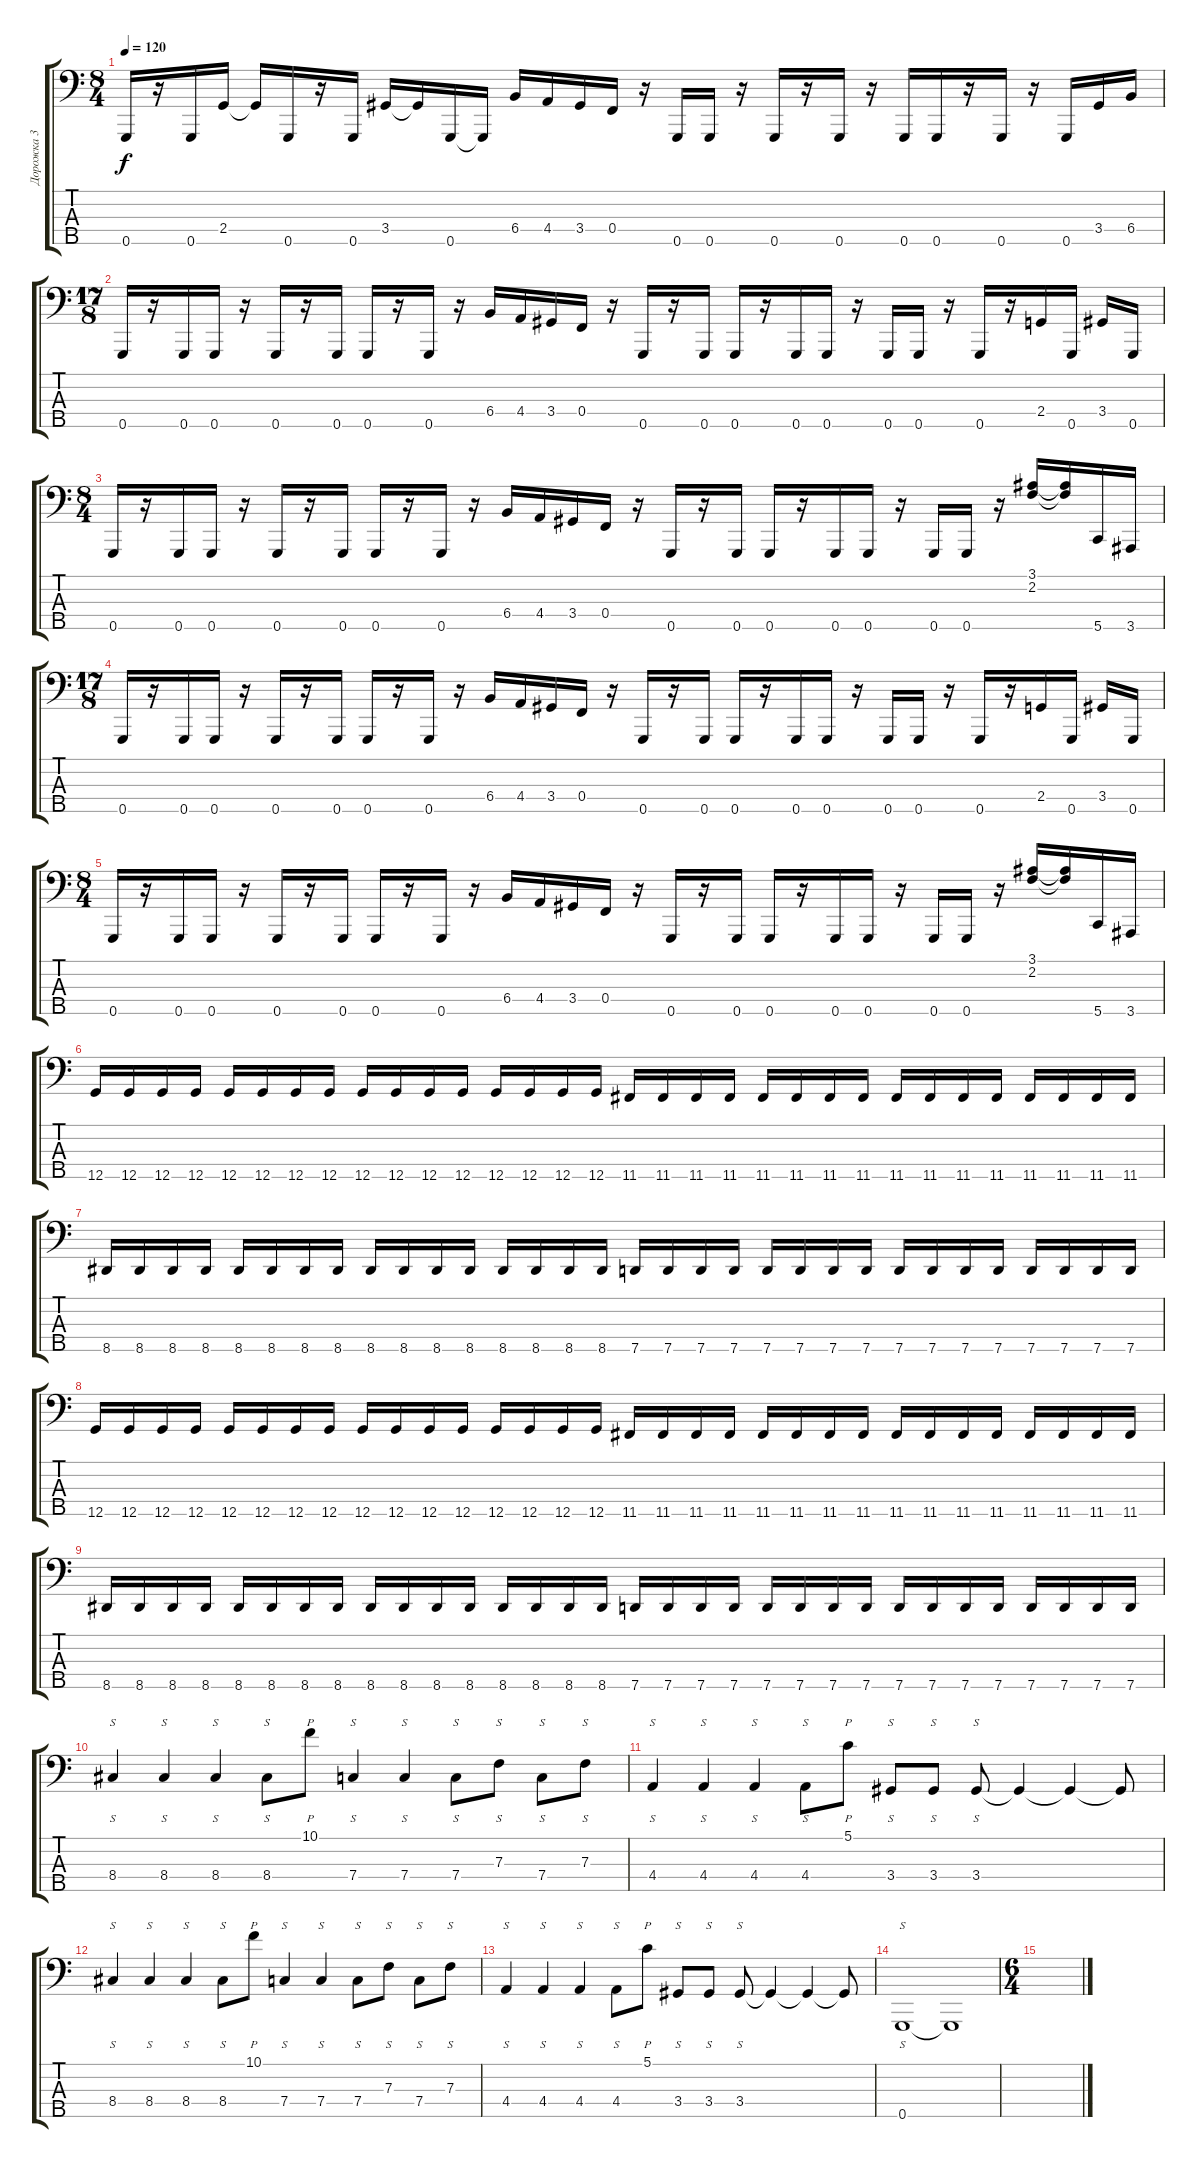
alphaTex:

\track ("Дорожка 3" "Дорожка 3") {instrument electricbasspick}
\staff {score tabs}
\tuning (G2 Eb2 Bb1 F1 G0) {hide}
\ts (8 4)
\tempo 120
\clef f4
\ks c
0.5.16{dy f} r.16 0.5.16 2.4.16 2.4{t}.16 0.5.16 r.16 0.5.16 3.4.16 3.4{t}.16 0.5.16 0.5{t}.16 6.4.16 4.4.16 3.4.16 0.4.16 r.16 0.5.16 0.5.16 r.16 0.5.16 r.16 0.5.16 r.16 0.5.16 0.5.16 r.16 0.5.16 r.16 0.5.16 3.4.16 6.4.16 |
\ts (17 8)
0.5.16 r.16 0.5.16 0.5.16 r.16 0.5.16 r.16 0.5.16 0.5.16 r.16 0.5.16 r.16 6.4.16 4.4.16 3.4.16 0.4.16 r.16 0.5.16 r.16 0.5.16 0.5.16 r.16 0.5.16 0.5.16 r.16 0.5.16 0.5.16 r.16 0.5.16 r.16 2.4.16 0.5.16 3.4.16 0.5.16 |
\ts (8 4)
0.5.16 r.16 0.5.16 0.5.16 r.16 0.5.16 r.16 0.5.16 0.5.16 r.16 0.5.16 r.16 6.4.16 4.4.16 3.4.16 0.4.16 r.16 0.5.16 r.16 0.5.16 0.5.16 r.16 0.5.16 0.5.16 r.16 0.5.16 0.5.16 r.16 (3.1 2.2).16 (3.1{t} 2.2{t}).16 5.5.16 3.5.16 |
\ts (17 8)
0.5.16 r.16 0.5.16 0.5.16 r.16 0.5.16 r.16 0.5.16 0.5.16 r.16 0.5.16 r.16 6.4.16 4.4.16 3.4.16 0.4.16 r.16 0.5.16 r.16 0.5.16 0.5.16 r.16 0.5.16 0.5.16 r.16 0.5.16 0.5.16 r.16 0.5.16 r.16 2.4.16 0.5.16 3.4.16 0.5.16 |
\ts (8 4)
0.5.16 r.16 0.5.16 0.5.16 r.16 0.5.16 r.16 0.5.16 0.5.16 r.16 0.5.16 r.16 6.4.16 4.4.16 3.4.16 0.4.16 r.16 0.5.16 r.16 0.5.16 0.5.16 r.16 0.5.16 0.5.16 r.16 0.5.16 0.5.16 r.16 (3.1 2.2).16 (3.1{t} 2.2{t}).16 5.5.16 3.5.16 |
12.5.16 12.5.16 12.5.16 12.5.16 12.5.16 12.5.16 12.5.16 12.5.16 12.5.16 12.5.16 12.5.16 12.5.16 12.5.16 12.5.16 12.5.16 12.5.16 11.5.16 11.5.16 11.5.16 11.5.16 11.5.16 11.5.16 11.5.16 11.5.16 11.5.16 11.5.16 11.5.16 11.5.16 11.5.16 11.5.16 11.5.16 11.5.16 |
8.5.16 8.5.16 8.5.16 8.5.16 8.5.16 8.5.16 8.5.16 8.5.16 8.5.16 8.5.16 8.5.16 8.5.16 8.5.16 8.5.16 8.5.16 8.5.16 7.5.16 7.5.16 7.5.16 7.5.16 7.5.16 7.5.16 7.5.16 7.5.16 7.5.16 7.5.16 7.5.16 7.5.16 7.5.16 7.5.16 7.5.16 7.5.16 |
12.5.16 12.5.16 12.5.16 12.5.16 12.5.16 12.5.16 12.5.16 12.5.16 12.5.16 12.5.16 12.5.16 12.5.16 12.5.16 12.5.16 12.5.16 12.5.16 11.5.16 11.5.16 11.5.16 11.5.16 11.5.16 11.5.16 11.5.16 11.5.16 11.5.16 11.5.16 11.5.16 11.5.16 11.5.16 11.5.16 11.5.16 11.5.16 |
8.5.16 8.5.16 8.5.16 8.5.16 8.5.16 8.5.16 8.5.16 8.5.16 8.5.16 8.5.16 8.5.16 8.5.16 8.5.16 8.5.16 8.5.16 8.5.16 7.5.16 7.5.16 7.5.16 7.5.16 7.5.16 7.5.16 7.5.16 7.5.16 7.5.16 7.5.16 7.5.16 7.5.16 7.5.16 7.5.16 7.5.16 7.5.16 |
8.4.4{s instrument slapbass2} 8.4.4{s} 8.4.4{s} 8.4.8{s} 10.1.8{p} 7.4.4{s} 7.4.4{s} 7.4.8{s} 7.3.8{s} 7.4.8{s} 7.3.8{s} |
4.4.4{s} 4.4.4{s} 4.4.4{s} 4.4.8{s} 5.1.8{p} 3.4.8{s} 3.4.8{s} 3.4.8{s} 3.4{t}.4 3.4{t}.4 3.4{t}.8 |
8.4.4{s instrument slapbass2} 8.4.4{s} 8.4.4{s} 8.4.8{s} 10.1.8{p} 7.4.4{s} 7.4.4{s} 7.4.8{s} 7.3.8{s} 7.4.8{s} 7.3.8{s} |
4.4.4{s} 4.4.4{s} 4.4.4{s} 4.4.8{s} 5.1.8{p} 3.4.8{s} 3.4.8{s} 3.4.8{s} 3.4{t}.4 3.4{t}.4 3.4{t}.8 |
0.5.1{s} 0.5{t}.1 |
\ts (6 4)
